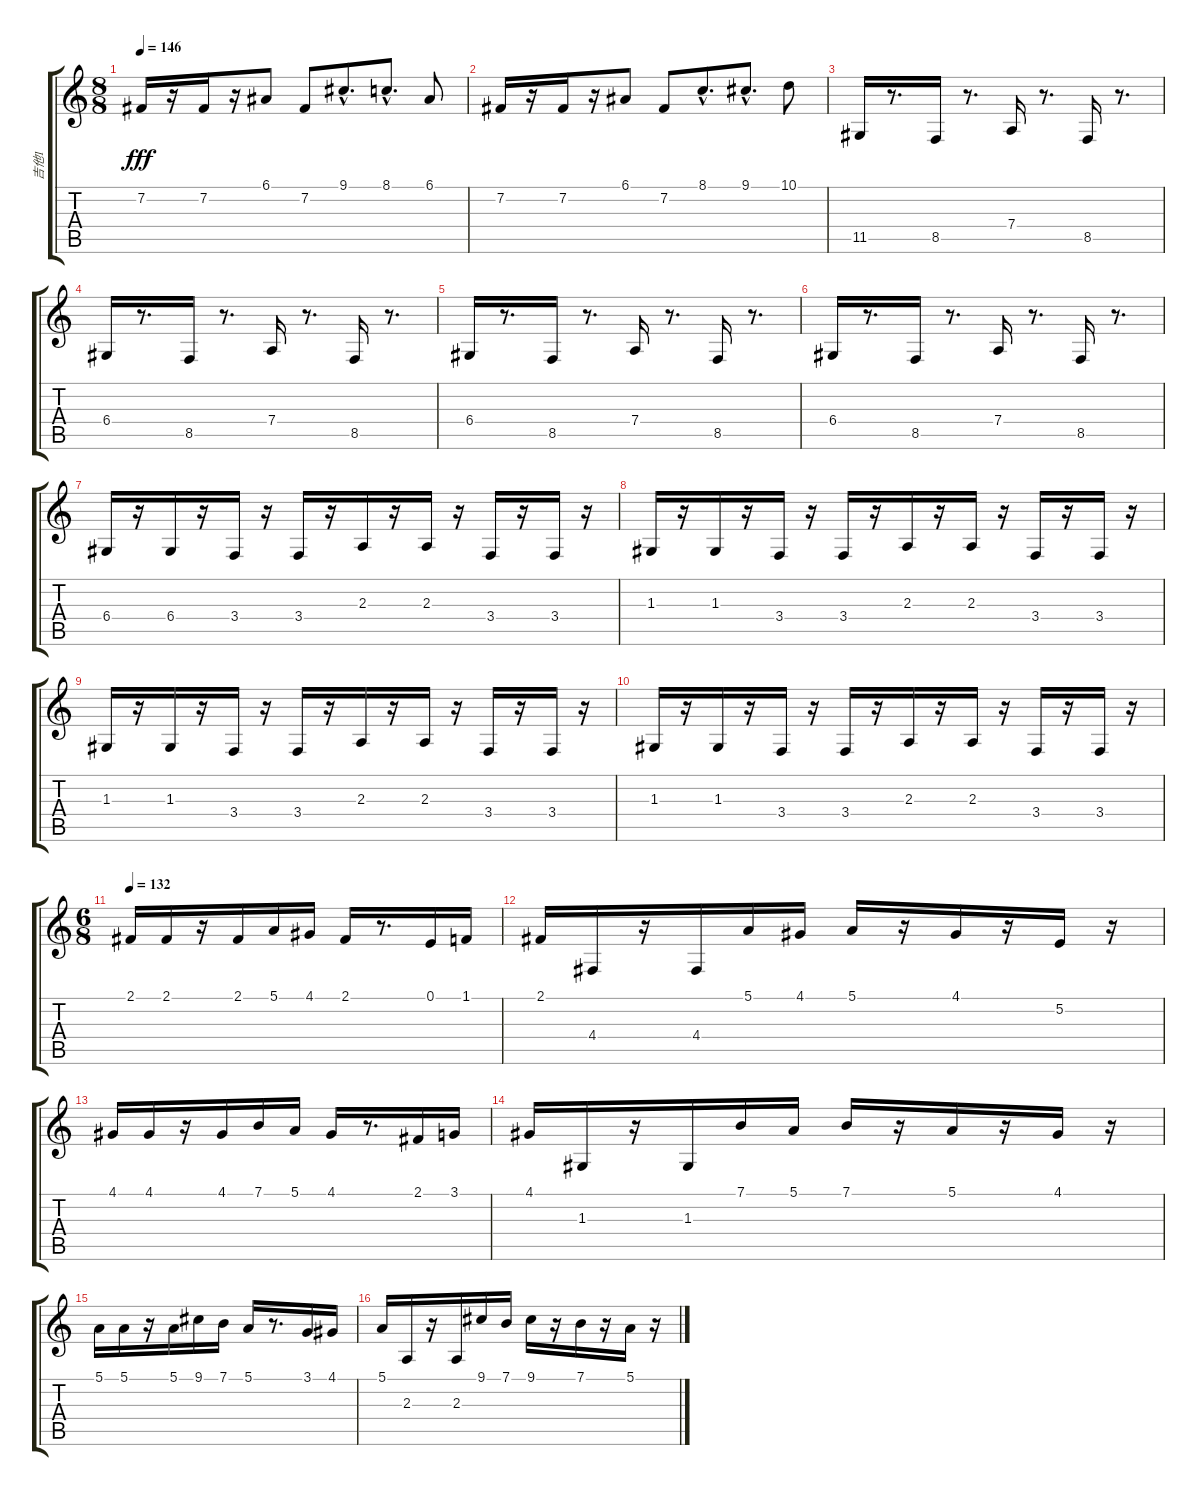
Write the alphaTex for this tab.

\track ("吉他1" "吉他1") {instrument lead2sawtooth}
\staff {score tabs}
\tuning (E4 B3 G3 D3 A2 E2) {hide}
\ts (8 8)
\tempo 146
\clef g2
\ks c
7.2.16{dy fff} r.16 7.2.16 r.16 6.1.8 7.2.8 9.1{hac}.8{d} 8.1{hac}.8{d} 6.1.8 |
7.2.16 r.16 7.2.16 r.16 6.1.8 7.2.8 8.1{hac}.8{d} 9.1{hac}.8{d} 10.1.8 |
11.5.16 r.8{d} 8.5.16 r.8{d} 7.4.16 r.8{d} 8.5.16 r.8{d} |
6.4.16 r.8{d} 8.5.16 r.8{d} 7.4.16 r.8{d} 8.5.16 r.8{d} |
6.4.16 r.8{d} 8.5.16 r.8{d} 7.4.16 r.8{d} 8.5.16 r.8{d} |
6.4.16 r.8{d} 8.5.16 r.8{d} 7.4.16 r.8{d} 8.5.16 r.8{d} |
6.4.16 r.16 6.4.16 r.16 3.4.16 r.16 3.4.16 r.16 2.3.16 r.16 2.3.16 r.16 3.4.16 r.16 3.4.16 r.16 |
1.3.16 r.16 1.3.16 r.16 3.4.16 r.16 3.4.16 r.16 2.3.16 r.16 2.3.16 r.16 3.4.16 r.16 3.4.16 r.16 |
1.3.16 r.16 1.3.16 r.16 3.4.16 r.16 3.4.16 r.16 2.3.16 r.16 2.3.16 r.16 3.4.16 r.16 3.4.16 r.16 |
1.3.16 r.16 1.3.16 r.16 3.4.16 r.16 3.4.16 r.16 2.3.16 r.16 2.3.16 r.16 3.4.16 r.16 3.4.16 r.16 |
\ts (6 8)
\tempo 132
2.1.16 2.1.16 r.16 2.1.16 5.1.16 4.1.16 2.1.16 r.8{d} 0.1.16 1.1.16 |
2.1.16 4.4.16 r.16 4.4.16 5.1.16 4.1.16 5.1.16 r.16 4.1.16 r.16 5.2.16 r.16 |
4.1.16 4.1.16 r.16 4.1.16 7.1.16 5.1.16 4.1.16 r.8{d} 2.1.16 3.1.16 |
4.1.16 1.3.16 r.16 1.3.16 7.1.16 5.1.16 7.1.16 r.16 5.1.16 r.16 4.1.16 r.16 |
5.1.16 5.1.16 r.16 5.1.16 9.1.16 7.1.16 5.1.16 r.8{d} 3.1.16 4.1.16 |
5.1.16 2.3.16 r.16 2.3.16 9.1.16 7.1.16 9.1.16 r.16 7.1.16 r.16 5.1.16 r.16
